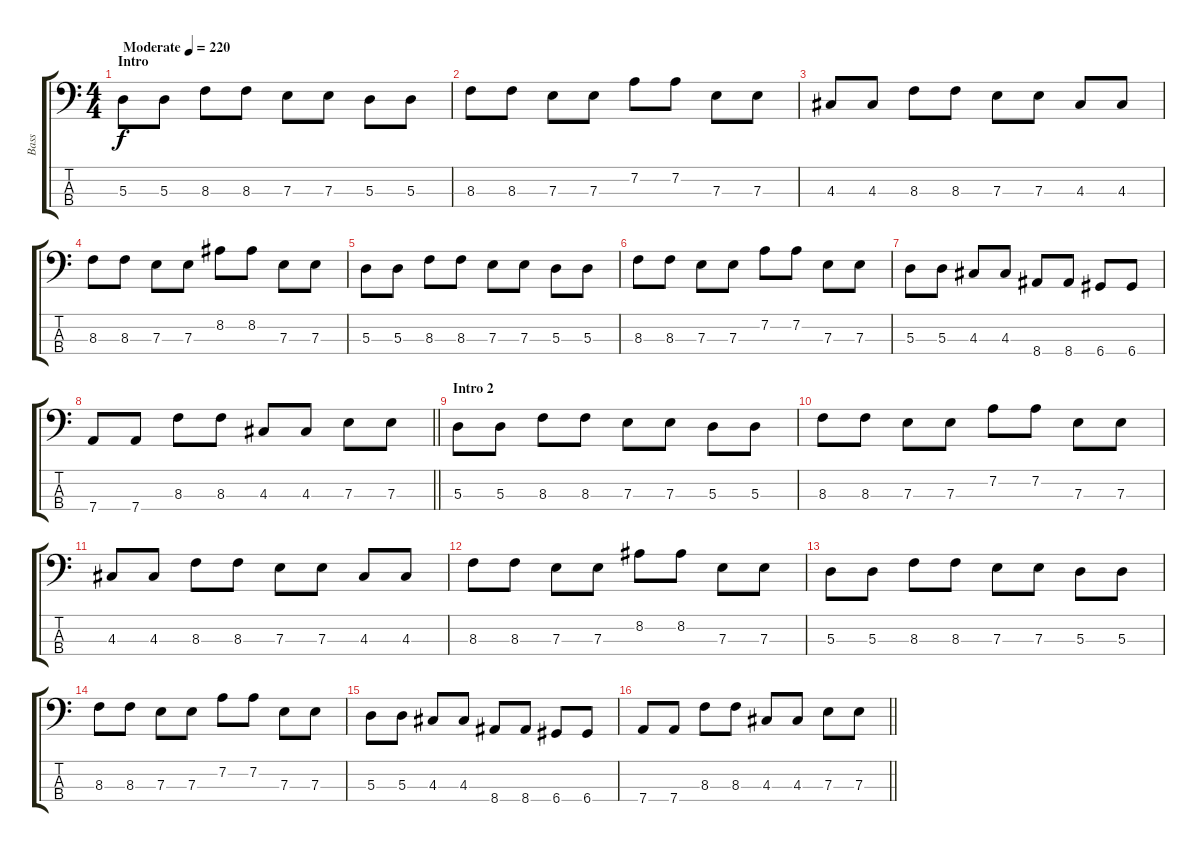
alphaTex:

\track ("Bass" "Bass") {instrument electricbasspick}
\staff {score tabs}
\tuning (G2 D2 A1 D1) {hide}
\ts (4 4)
\section ("" "Intro")
\tempo (220 "Moderate")
\clef f4
\ks c
5.3.8{dy f instrument electricbasspick} 5.3.8 8.3.8 8.3.8 7.3.8 7.3.8 5.3.8 5.3.8 |
8.3.8 8.3.8 7.3.8 7.3.8 7.2.8 7.2.8 7.3.8 7.3.8 |
4.3.8 4.3.8 8.3.8 8.3.8 7.3.8 7.3.8 4.3.8 4.3.8 |
8.3.8 8.3.8 7.3.8 7.3.8 8.2.8 8.2.8 7.3.8 7.3.8 |
5.3.8 5.3.8 8.3.8 8.3.8 7.3.8 7.3.8 5.3.8 5.3.8 |
8.3.8 8.3.8 7.3.8 7.3.8 7.2.8 7.2.8 7.3.8 7.3.8 |
5.3.8 5.3.8 4.3.8 4.3.8 8.4.8 8.4.8 6.4.8 6.4.8 |
\barLineRight lightlight
7.4.8 7.4.8 8.3.8 8.3.8 4.3.8 4.3.8 7.3.8 7.3.8 |
\section ("" "Intro 2")
5.3.8 5.3.8 8.3.8 8.3.8 7.3.8 7.3.8 5.3.8 5.3.8 |
8.3.8 8.3.8 7.3.8 7.3.8 7.2.8 7.2.8 7.3.8 7.3.8 |
4.3.8 4.3.8 8.3.8 8.3.8 7.3.8 7.3.8 4.3.8 4.3.8 |
8.3.8 8.3.8 7.3.8 7.3.8 8.2.8 8.2.8 7.3.8 7.3.8 |
5.3.8 5.3.8 8.3.8 8.3.8 7.3.8 7.3.8 5.3.8 5.3.8 |
8.3.8 8.3.8 7.3.8 7.3.8 7.2.8 7.2.8 7.3.8 7.3.8 |
5.3.8 5.3.8 4.3.8 4.3.8 8.4.8 8.4.8 6.4.8 6.4.8 |
\barLineRight lightlight
7.4.8 7.4.8 8.3.8 8.3.8 4.3.8 4.3.8 7.3.8 7.3.8
